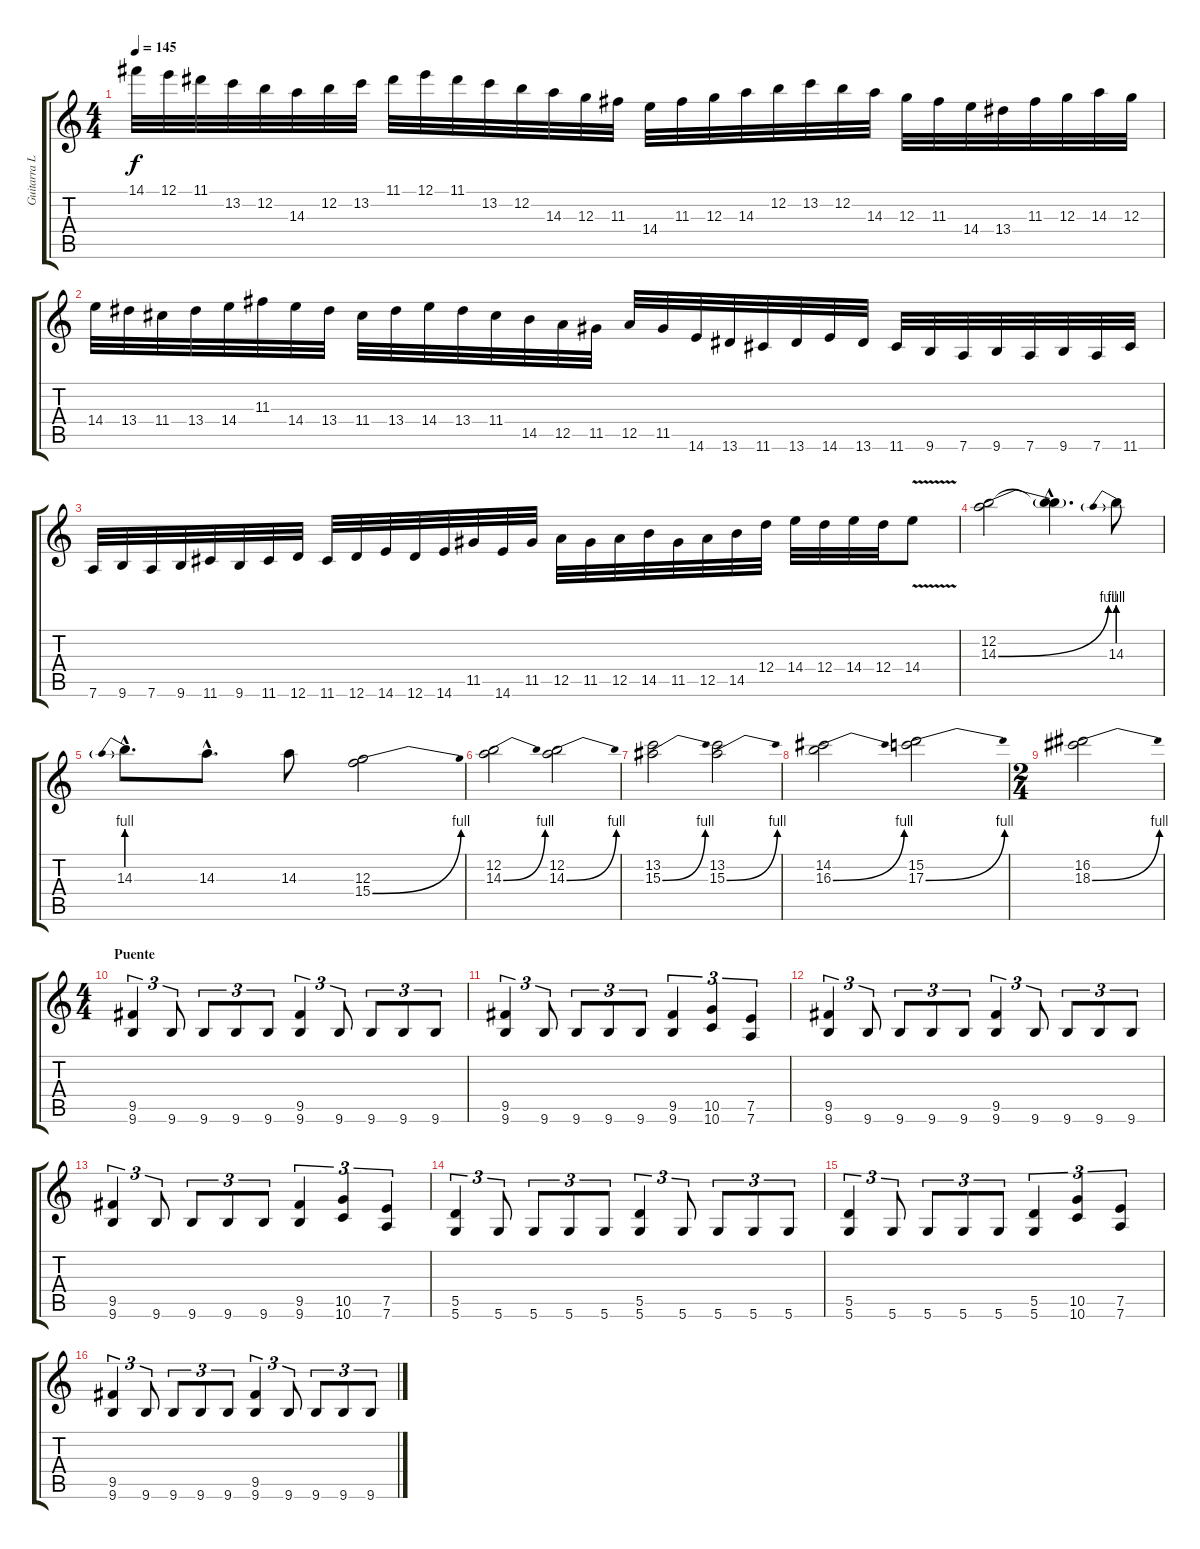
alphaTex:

\track ("Guitarra Lider" "Guitarra L") {instrument overdrivenguitar}
\staff {score tabs}
\tuning (E4 B3 G3 D3 A2 D2) {hide}
\ts (4 4)
\tempo 145
\clef g2
\ks c
14.1.32{dy f} 12.1.32 11.1.32 13.2.32 12.2.32 14.3.32 12.2.32 13.2.32 11.1.32 12.1.32 11.1.32 13.2.32 12.2.32 14.3.32 12.3.32 11.3.32 14.4.32 11.3.32 12.3.32 14.3.32 12.2.32 13.2.32 12.2.32 14.3.32 12.3.32 11.3.32 14.4.32 13.4.32 11.3.32 12.3.32 14.3.32 12.3.32 |
14.4.32 13.4.32 11.4.32 13.4.32 14.4.32 11.3.32 14.4.32 13.4.32 11.4.32 13.4.32 14.4.32 13.4.32 11.4.32 14.5.32 12.5.32 11.5.32 12.5.32 11.5.32 14.6.32 13.6.32 11.6.32 13.6.32 14.6.32 13.6.32 11.6.32 9.6.32 7.6.32 9.6.32 7.6.32 9.6.32 7.6.32 11.6.32 |
7.6.32 9.6.32 7.6.32 9.6.32 11.6.32 9.6.32 11.6.32 12.6.32 11.6.32 12.6.32 14.6.32 12.6.32 14.6.32 11.5.32 14.6.32 11.5.32 12.5.32 11.5.32 12.5.32 14.5.32 11.5.32 12.5.32 14.5.32 12.4.32 14.4.32 12.4.32 14.4.32 12.4.32 14.4{v}.8 |
(12.2 14.3{be (bend 0 0 60 4)}).2 (12.2{hac t} 14.3{hac t}).4{d} 14.3{be (prebend 0 4 60 4)}.8 |
14.3{be (prebend 0 4 60 4) hac}.8{d} 14.3{hac}.8{d} 14.3.8 (12.3 15.4{be (bend 0 0 60 4)}).2 |
(12.2 14.3{be (bend 0 0 60 4)}).2 (12.2 14.3{be (bend 0 0 60 4)}).2 |
(13.2 15.3{be (bend 0 0 60 4)}).2 (13.2 15.3{be (bend 0 0 60 4)}).2 |
(14.2 16.3{be (bend 0 0 60 4)}).2 (15.2 17.3{be (bend 0 0 60 4)}).2 |
\ts (2 4)
(16.2 18.3{be (bend 0 0 60 4)}).2 |
\ts (4 4)
\section ("" "Puente")
(9.5 9.6).4{tu (3 2)} 9.6.8{tu (3 2)} 9.6.8{tu (3 2)} 9.6.8{tu (3 2)} 9.6.8{tu (3 2)} (9.5 9.6).4{tu (3 2)} 9.6.8{tu (3 2)} 9.6.8{tu (3 2)} 9.6.8{tu (3 2)} 9.6.8{tu (3 2)} |
(9.5 9.6).4{tu (3 2)} 9.6.8{tu (3 2)} 9.6.8{tu (3 2)} 9.6.8{tu (3 2)} 9.6.8{tu (3 2)} (9.5 9.6).4{tu (3 2)} (10.5 10.6).4{tu (3 2)} (7.5 7.6).4{tu (3 2)} |
(9.5 9.6).4{tu (3 2)} 9.6.8{tu (3 2)} 9.6.8{tu (3 2)} 9.6.8{tu (3 2)} 9.6.8{tu (3 2)} (9.5 9.6).4{tu (3 2)} 9.6.8{tu (3 2)} 9.6.8{tu (3 2)} 9.6.8{tu (3 2)} 9.6.8{tu (3 2)} |
(9.5 9.6).4{tu (3 2)} 9.6.8{tu (3 2)} 9.6.8{tu (3 2)} 9.6.8{tu (3 2)} 9.6.8{tu (3 2)} (9.5 9.6).4{tu (3 2)} (10.5 10.6).4{tu (3 2)} (7.5 7.6).4{tu (3 2)} |
(5.5 5.6).4{tu (3 2)} 5.6.8{tu (3 2)} 5.6.8{tu (3 2)} 5.6.8{tu (3 2)} 5.6.8{tu (3 2)} (5.5 5.6).4{tu (3 2)} 5.6.8{tu (3 2)} 5.6.8{tu (3 2)} 5.6.8{tu (3 2)} 5.6.8{tu (3 2)} |
(5.5 5.6).4{tu (3 2)} 5.6.8{tu (3 2)} 5.6.8{tu (3 2)} 5.6.8{tu (3 2)} 5.6.8{tu (3 2)} (5.5 5.6).4{tu (3 2)} (10.5 10.6).4{tu (3 2)} (7.5 7.6).4{tu (3 2)} |
(9.5 9.6).4{tu (3 2)} 9.6.8{tu (3 2)} 9.6.8{tu (3 2)} 9.6.8{tu (3 2)} 9.6.8{tu (3 2)} (9.5 9.6).4{tu (3 2)} 9.6.8{tu (3 2)} 9.6.8{tu (3 2)} 9.6.8{tu (3 2)} 9.6.8{tu (3 2)}
